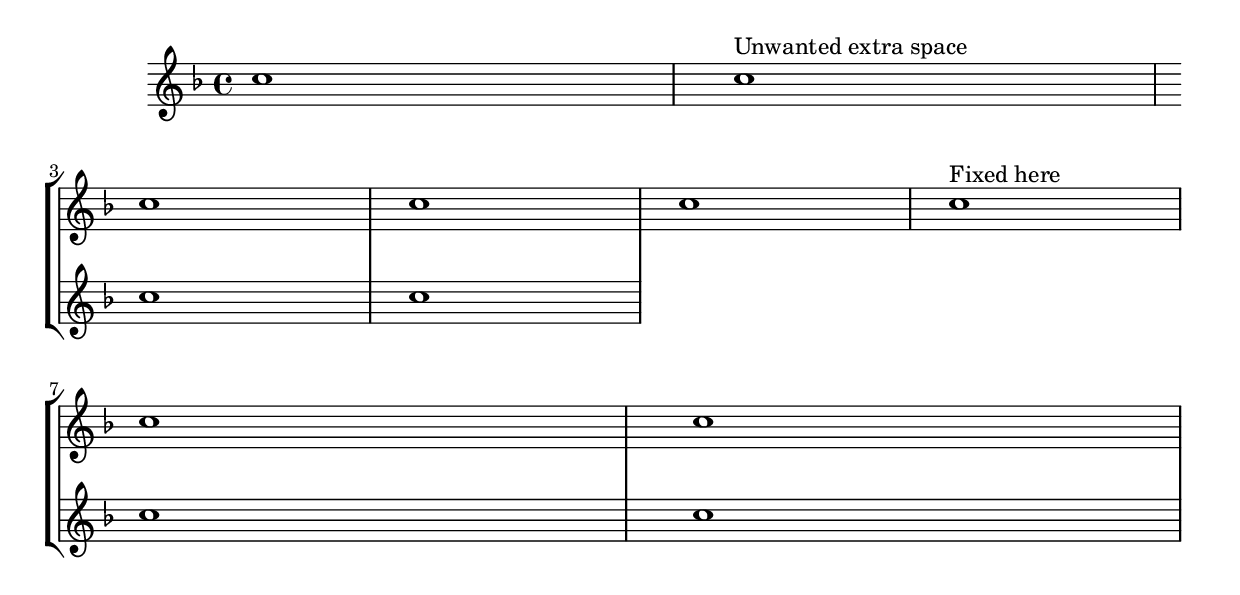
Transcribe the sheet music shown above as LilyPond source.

%% Do not edit this file; it is auto-generated from LSR http://lsr.dsi.unimi.it
%% This file is in the public domain.
\version "2.11.61"

\header {
  lsrtags = "staff-notation, contexts-and-engravers, breaks"

  texidoces = "
Al añadir un pentagrama nuevo en un salto de línea, por desgracia
se añade un espacio adicional al final de la línea antes del salto
(reservado para hacer sitio a un cambio de armadura que de todas
formas no se va a imprimir). La solución alternativa es añadir un
ajuste para @code{Staff.explicitKeySignatureVisibility} como se
muestra en el ejemplo.  En las versiones 2.10 y anteriores,
también se necesita un ajuste similar para las indicaciones de
compás (véase el ejemplo).

"
  doctitlees = "Añadir un pentagrama adicional en un salto de línea"

  texidoc = "
When adding a new staff at a line break, some extra space is
unfortunately added at the end of the line before the break (to fit in
a key signature change, which  will never be printed anyway). The
workaround is to add a setting of
@code{Staff.explicitKeySignatureVisibility} as is shown in the example.
In versions 2.10 and earlier, a similar setting for the time signatures
is also required (see the example).



"
  doctitle = "Adding an extra staff at a line break"
} % begin verbatim
\score {
  \new StaffGroup \relative c'' {
    \new Staff
    \key f \major
    c1 c^"Unwanted extra space" \break
    << { c1 c }
       \new Staff {
         \key f \major
         \once \override Staff.TimeSignature #'stencil = ##f
         c1 c 
       } 
    >>
    c1 c^"Fixed here" \break
    << { c1 c }
       \new Staff {
         \once \set Staff.explicitKeySignatureVisibility = #end-of-line-invisible
         % The next line is not needed in 2.11.x or later:
         \once \override Staff.TimeSignature #'break-visibility = #end-of-line-invisible
         \key f \major
         \once \override Staff.TimeSignature #'stencil = ##f
         c1 c
       }
    >>
  }
}
